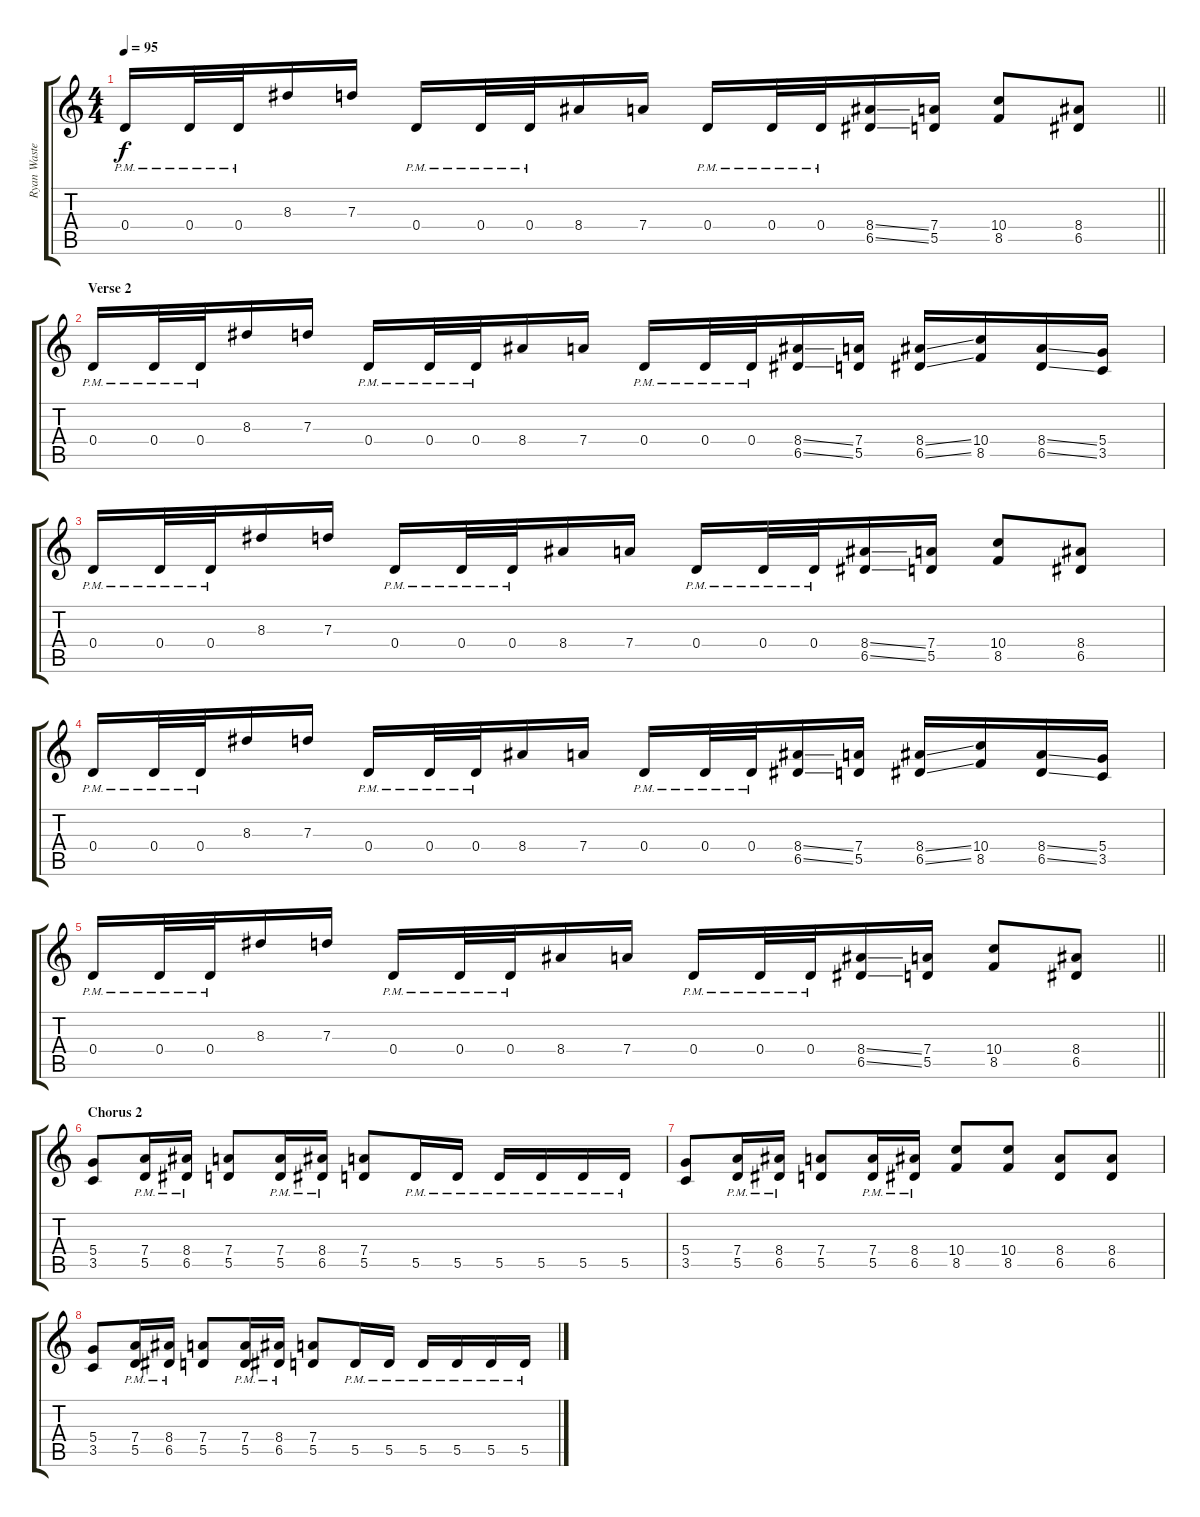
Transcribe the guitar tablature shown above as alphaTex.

\track ("Ryan Waste" "Ryan Waste") {instrument distortionguitar}
\staff {score tabs}
\tuning (E4 B3 G3 D3 A2 E2) {hide}
\ts (4 4)
\tempo 95
\clef g2
\barLineRight lightlight
\ks c
0.4{pm}.16{dy f} 0.4{pm}.32 0.4{pm}.32 8.3.16 7.3.16 0.4{pm}.16 0.4{pm}.32 0.4{pm}.32 8.4.16 7.4.16 0.4{pm}.16 0.4{pm}.32 0.4{pm}.32 (8.4{ss} 6.5{ss}).16 (7.4 5.5).16 (10.4 8.5).8 (8.4 6.5).8 |
\section ("" "Verse 2")
0.4{pm}.16 0.4{pm}.32 0.4{pm}.32 8.3.16 7.3.16 0.4{pm}.16 0.4{pm}.32 0.4{pm}.32 8.4.16 7.4.16 0.4{pm}.16 0.4{pm}.32 0.4{pm}.32 (8.4{ss} 6.5{ss}).16 (7.4 5.5).16 (8.4{ss} 6.5{ss}).16 (10.4 8.5).16 (8.4{ss} 6.5{ss}).16 (5.4 3.5).16 |
0.4{pm}.16 0.4{pm}.32 0.4{pm}.32 8.3.16 7.3.16 0.4{pm}.16 0.4{pm}.32 0.4{pm}.32 8.4.16 7.4.16 0.4{pm}.16 0.4{pm}.32 0.4{pm}.32 (8.4{ss} 6.5{ss}).16 (7.4 5.5).16 (10.4 8.5).8 (8.4 6.5).8 |
0.4{pm}.16 0.4{pm}.32 0.4{pm}.32 8.3.16 7.3.16 0.4{pm}.16 0.4{pm}.32 0.4{pm}.32 8.4.16 7.4.16 0.4{pm}.16 0.4{pm}.32 0.4{pm}.32 (8.4{ss} 6.5{ss}).16 (7.4 5.5).16 (8.4{ss} 6.5{ss}).16 (10.4 8.5).16 (8.4{ss} 6.5{ss}).16 (5.4 3.5).16 |
\barLineRight lightlight
0.4{pm}.16 0.4{pm}.32 0.4{pm}.32 8.3.16 7.3.16 0.4{pm}.16 0.4{pm}.32 0.4{pm}.32 8.4.16 7.4.16 0.4{pm}.16 0.4{pm}.32 0.4{pm}.32 (8.4{ss} 6.5{ss}).16 (7.4 5.5).16 (10.4 8.5).8 (8.4 6.5).8 |
\section ("" "Chorus 2")
(5.4 3.5).8 (7.4{pm} 5.5{pm}).16 (8.4{pm} 6.5{pm}).16 (7.4 5.5).8 (7.4{pm} 5.5{pm}).16 (8.4{pm} 6.5{pm}).16 (7.4 5.5).8 5.5{pm}.16 5.5{pm}.16 5.5{pm}.16 5.5{pm}.16 5.5{pm}.16 5.5{pm}.16 |
(5.4 3.5).8 (7.4{pm} 5.5{pm}).16 (8.4{pm} 6.5{pm}).16 (7.4 5.5).8 (7.4{pm} 5.5{pm}).16 (8.4{pm} 6.5{pm}).16 (10.4 8.5).8 (10.4 8.5).8 (8.4 6.5).8 (8.4 6.5).8 |
(5.4 3.5).8 (7.4{pm} 5.5{pm}).16 (8.4{pm} 6.5{pm}).16 (7.4 5.5).8 (7.4{pm} 5.5{pm}).16 (8.4{pm} 6.5{pm}).16 (7.4 5.5).8 5.5{pm}.16 5.5{pm}.16 5.5{pm}.16 5.5{pm}.16 5.5{pm}.16 5.5{pm}.16
